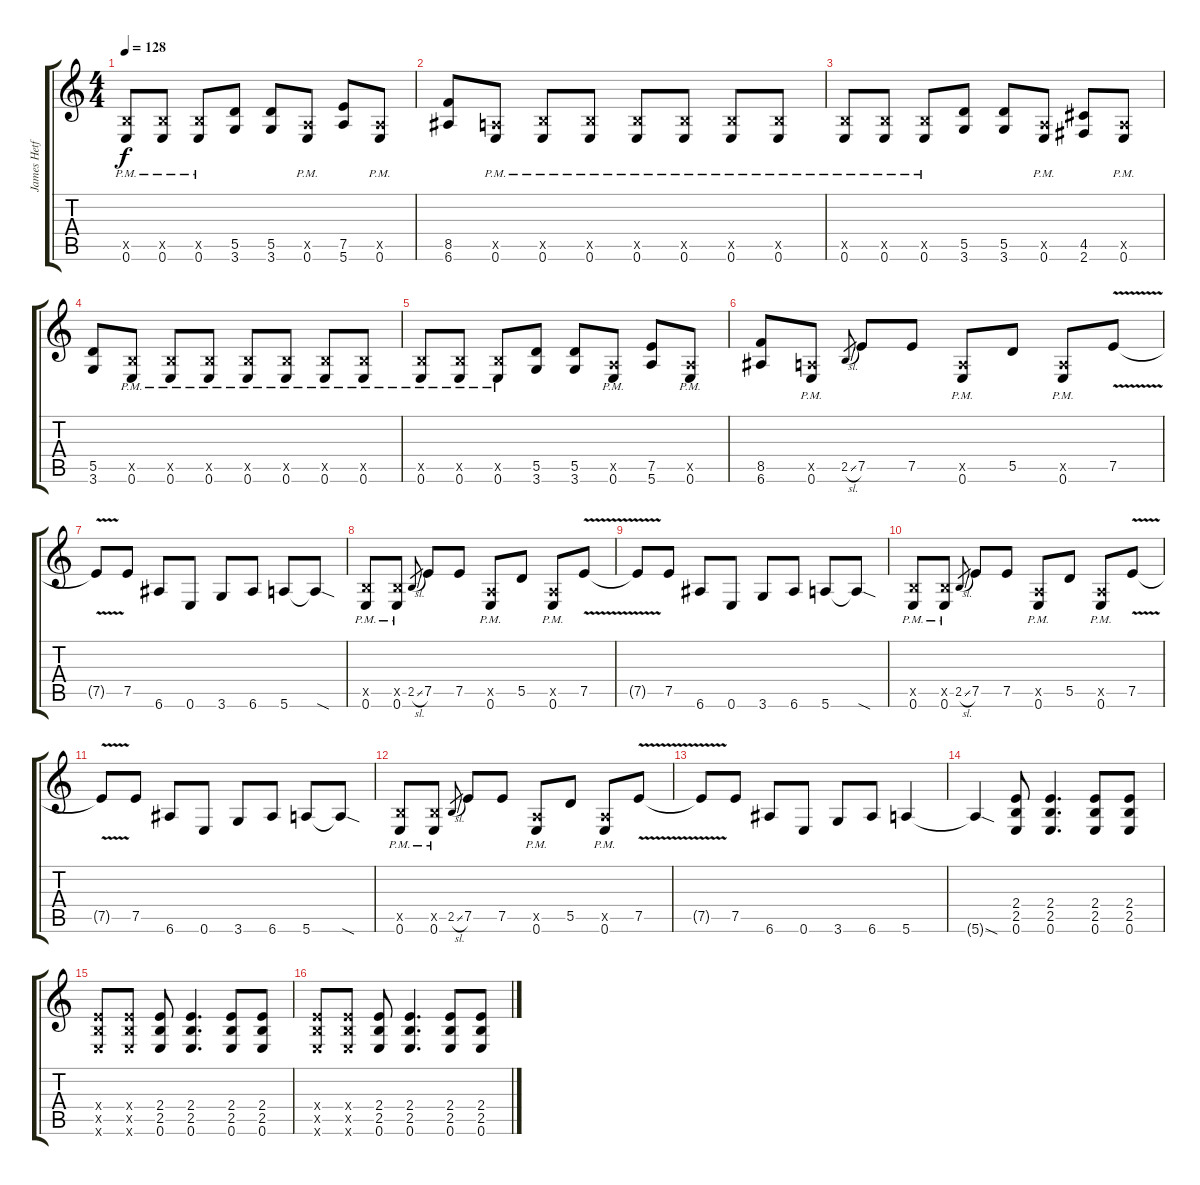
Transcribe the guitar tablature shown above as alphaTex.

\track ("James Hetfield (Guitar Rhythm)" "James Hetf") {instrument distortionguitar}
\staff {score tabs}
\tuning (E4 B3 G3 D3 A2 E2) {hide}
\ts (4 4)
\tempo 128
\clef g2
\ks c
(2.5{x} 0.6{pm}).8{dy f} (2.5{x} 0.6{pm}).8 (2.5{x} 0.6{pm}).8 (5.5 3.6).8 (5.5 3.6).8 (0.5{x} 0.6{pm}).8 (7.5 5.6).8 (0.5{x} 0.6{pm}).8 |
(8.5 6.6).8 (0.5{x} 0.6{pm}).8 (2.5{x} 0.6{pm}).8 (2.5{x} 0.6{pm}).8 (2.5{x} 0.6{pm}).8 (2.5{x} 0.6{pm}).8 (2.5{x} 0.6{pm}).8 (2.5{x} 0.6{pm}).8 |
(2.5{x} 0.6{pm}).8 (2.5{x} 0.6{pm}).8 (2.5{x} 0.6{pm}).8 (5.5 3.6).8 (5.5 3.6).8 (0.5{x} 0.6{pm}).8 (4.5 2.6).8 (0.5{x} 0.6{pm}).8 |
(5.5 3.6).8 (2.5{x} 0.6{pm}).8 (2.5{x} 0.6{pm}).8 (2.5{x} 0.6{pm}).8 (2.5{x} 0.6{pm}).8 (2.5{x} 0.6{pm}).8 (2.5{x} 0.6{pm}).8 (2.5{x} 0.6{pm}).8 |
(2.5{x} 0.6{pm}).8 (2.5{x} 0.6{pm}).8 (2.5{x} 0.6{pm}).8 (5.5 3.6).8 (5.5 3.6).8 (0.5{x} 0.6{pm}).8 (7.5 5.6).8 (0.5{x} 0.6{pm}).8 |
(8.5 6.6).8 (0.5{x} 0.6{pm}).8 2.5{sl}.8{gr} 7.5.8 7.5.8 (0.5{x} 0.6{pm}).8 5.5.8 (0.5{x} 0.6{pm}).8 7.5{v}.8 |
7.5{t}.8 7.5.8 6.6.8 0.6.8 3.6.8 6.6.8 5.6.8 5.6{sod t}.8 |
(2.5{x} 0.6{pm}).8 (2.5{x} 0.6{pm}).8 2.5{sl}.8{gr} 7.5.8 7.5.8 (0.5{x} 0.6{pm}).8 5.5.8 (0.5{x} 0.6{pm}).8 7.5{v}.8 |
7.5{t}.8 7.5.8 6.6.8 0.6.8 3.6.8 6.6.8 5.6.8 5.6{sod t}.8 |
(2.5{x} 0.6{pm}).8 (2.5{x} 0.6{pm}).8 2.5{sl}.8{gr} 7.5.8 7.5.8 (0.5{x} 0.6{pm}).8 5.5.8 (0.5{x} 0.6{pm}).8 7.5{v}.8 |
7.5{t}.8 7.5.8 6.6.8 0.6.8 3.6.8 6.6.8 5.6.8 5.6{sod t}.8 |
(2.5{x} 0.6{pm}).8 (2.5{x} 0.6{pm}).8 2.5{sl}.8{gr} 7.5.8 7.5.8 (0.5{x} 0.6{pm}).8 5.5.8 (0.5{x} 0.6{pm}).8 7.5{v}.8 |
7.5{t}.8 7.5.8 6.6.8 0.6.8 3.6.8 6.6.8 5.6.4 |
5.6{sod t}.4 (2.4 2.5 0.6).8 (2.4 2.5 0.6).4{d} (2.4 2.5 0.6).8 (2.4 2.5 0.6).8 |
(2.4{x} 2.5{x} 0.6{x}).8 (2.4{x} 2.5{x} 0.6{x}).8 (2.4 2.5 0.6).8 (2.4 2.5 0.6).4{d} (2.4 2.5 0.6).8 (2.4 2.5 0.6).8 |
(2.4{x} 2.5{x} 0.6{x}).8 (2.4{x} 2.5{x} 0.6{x}).8 (2.4 2.5 0.6).8 (2.4 2.5 0.6).4{d} (2.4 2.5 0.6).8 (2.4 2.5 0.6).8
